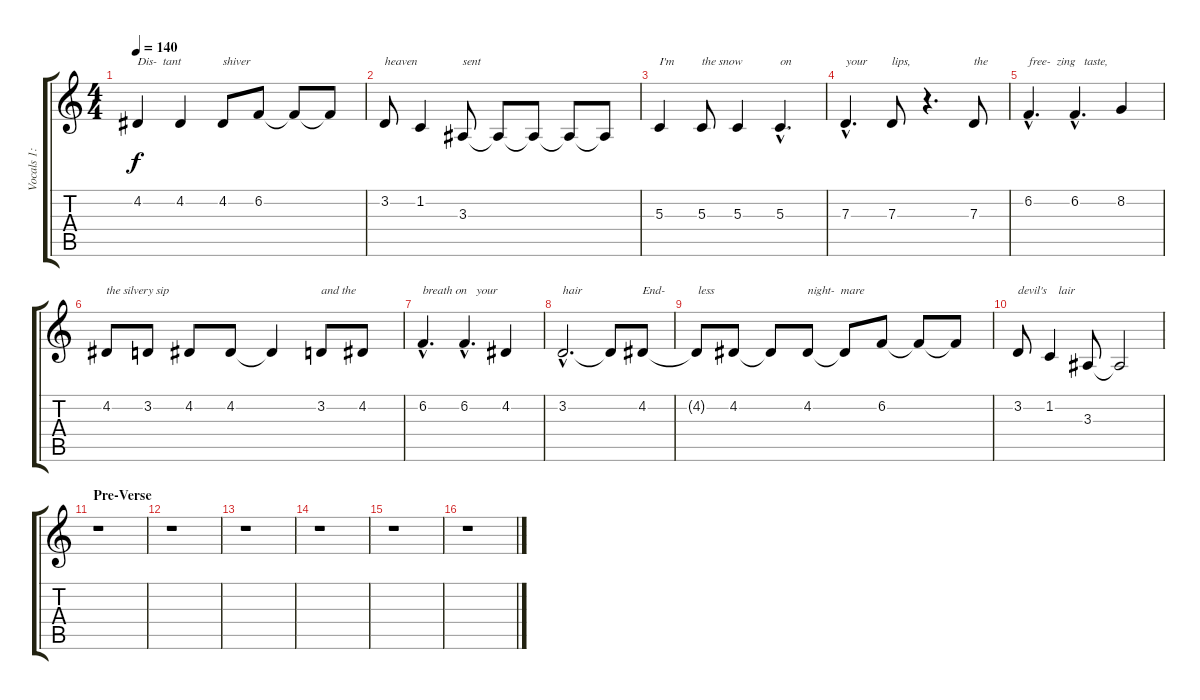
\track ("Vocals 1: Tarja" "Vocals 1: ") {instrument lead6voice}
\staff {score tabs}
\tuning (E4 B3 G3 D3 A2 E2) {hide}
\ts (4 4)
\tempo 140
\clef g2
\ks c
4.2.4{txt "Dis-  tant" dy f volume 16} 4.2.4 4.2.8{txt "shiver"} 6.2.8{volume 0} 6.2{t}.8 6.2{t}.8 |
3.2.8{txt "heaven" volume 16} 1.2.4 3.3.8{txt "sent" volume 0} 3.3{t}.8 3.3{t}.8 3.3{t}.8 3.3{t}.8 |
5.3.4{txt "I'm" volume 16} 5.3.8{txt "the snow"} 5.3.4 5.3{hac}.4{d txt "on"} |
7.3{hac}.4{d txt "your"} 7.3.8{txt "lips,"} r.4{d} 7.3.8{txt "the"} |
6.2{hac}.4{d txt "free-  zing   taste,"} 6.2{hac}.4{d} 8.2.4 |
4.2.8{txt "the silvery sip"} 3.2.8 4.2.8 4.2.8{volume 0} 4.2{t}.4 3.2.8{txt "and the" volume 16} 4.2.8 |
6.2{hac}.4{d txt "breath on   your"} 6.2{hac}.4{d} 4.2.4 |
3.2{hac}.2{d txt "hair"} 3.2{t}.8 4.2.8{txt "End-           less"} |
4.2{t}.8 4.2.8 4.2{t}.8 4.2.8{txt "night-  mare"} 4.2{t}.8 6.2.8 6.2{t}.8 6.2{t}.8 |
3.2.8{txt "devil's    lair"} 1.2.4 3.3.8 3.3{t}.2 |
\section ("" "Pre-Verse")
r.1 |
r.1 |
r.1 |
r.1 |
r.1 |
r.1
